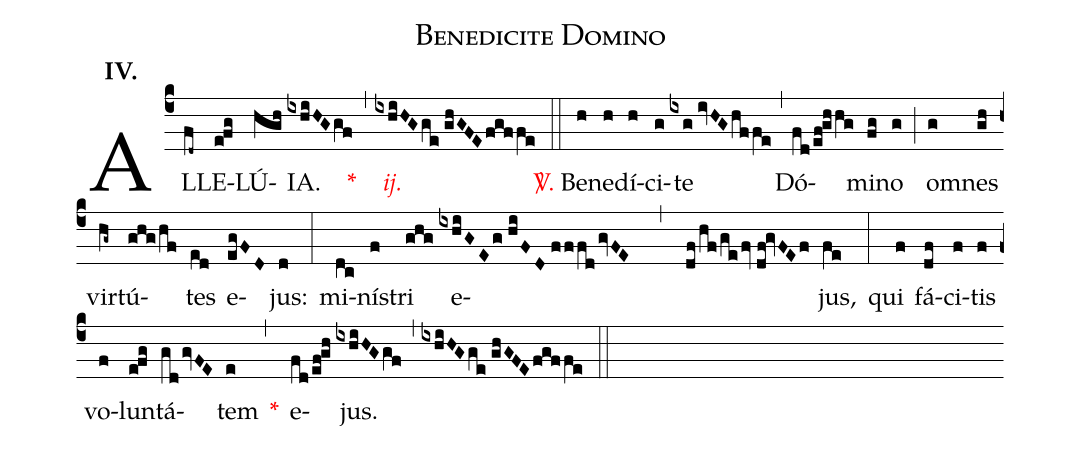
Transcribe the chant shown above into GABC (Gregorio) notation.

name:Benedicite Domino;
mode:IV.;
office-part:Alleluia;
%%
(c4) AL(fd~)LE(e!fg)LÚ(hgh)IA.(ixhiHGgf) <v>\red{*}</v>(,) <v>\redit{ij.}</v>(ixhiHGge//ghGFEfgffe) (::) <v>\red{\Vbar.}</v> Be(h)ne(h)dí(h)ci(g)te(ixg//ivHGhffe) (,) Dó(fd/ef!ghhg)mi(fg)no(g) (;) o(g)mnes(gh) vir(hg~)tú(ghg/hf)tes(ed) e(egFD)jus:(d) (:) mi(dc)ní(f)stri(ghg) e(ixhiGEg//hiFD//fffdgvFE// , df/hf/gefv//df!gvFEf)jus,(fe) (:) qui(f) fá(df)ci(f)tis(f) vo(f)lun(e!fg)tá(gdgvFE)tem(e) <v>\red{*}</v>(,) e(fd/ef!gh)jus.(ixhiHGgf) (,) (ixhiHGge//ghGFEfgffe) (::)
